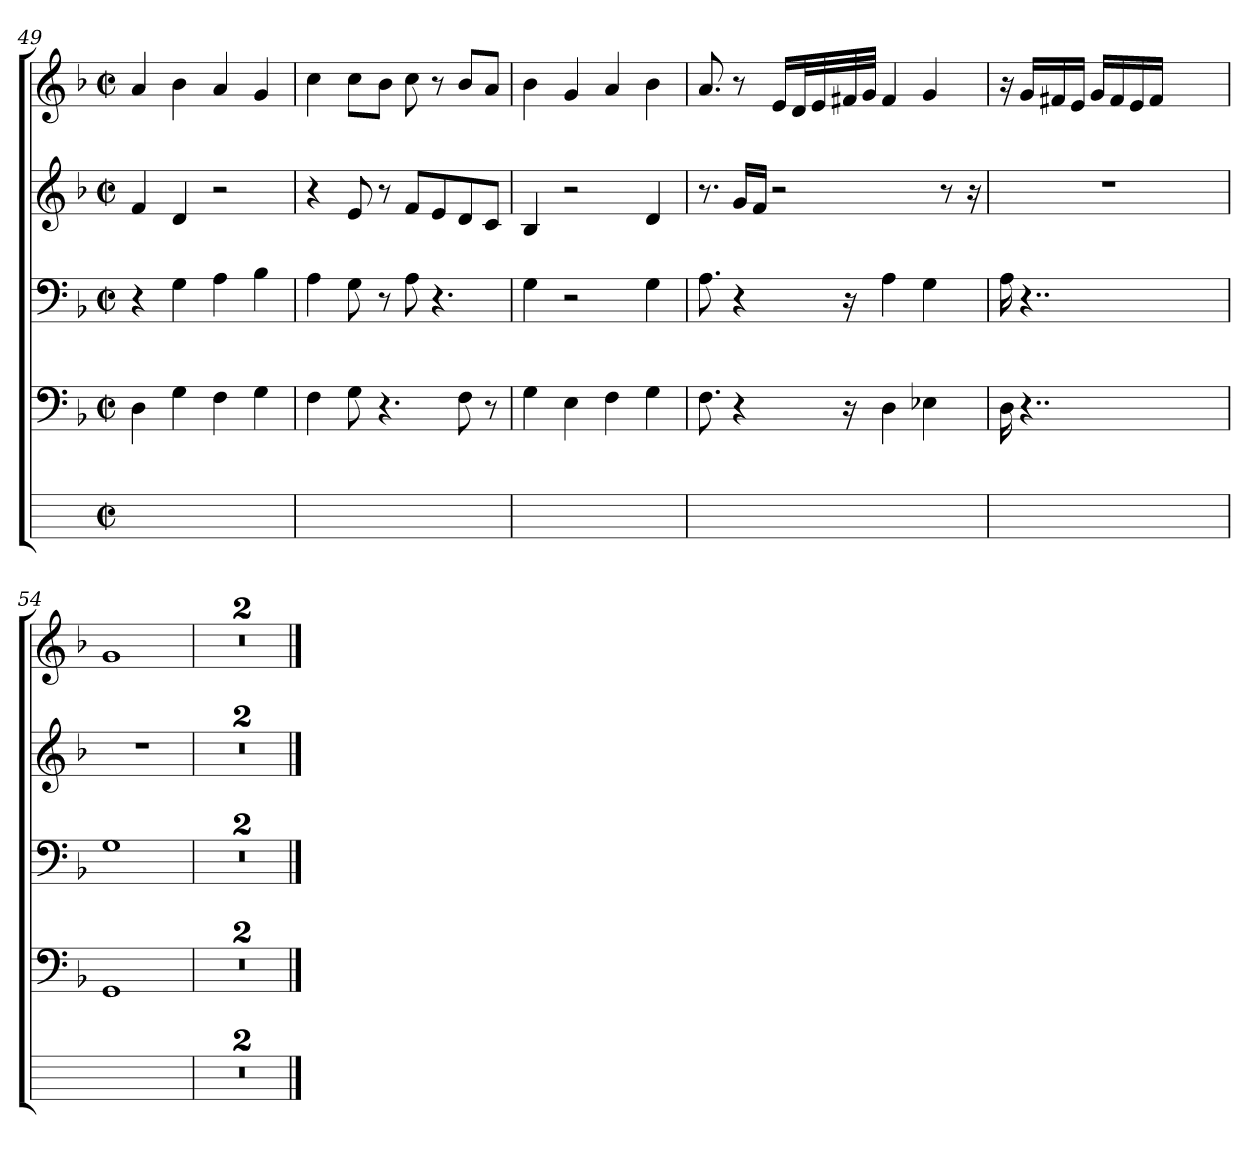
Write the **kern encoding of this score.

**kern	**kern	**kern	**kern	**kern
*part5	*part4	*part3	*part2	*part1
*staff5	*staff4	*staff3	*staff2	*staff1
*	*clefF4	*clefF4	*clefG2	*clefG2
*	*k[b-]	*k[b-]	*k[b-]	*k[b-]
*	*F:	*F:	*F:	*F:
*M2/2	*M2/2	*M2/2	*M2/2	*M2/2
*met(c|)	*met(c|)	*met(c|)	*met(c|)	*met(c|)
=49	=49	=49	=49	=49
1ryy	4D	4r	4f	4a
.	4G	4G	4d	4b-
.	4F	4A	2r	4a
.	4G	4B-	.	4g
=50	=50	=50	=50	=50
1ryy	4F	4A	4r	4cc
.	8G	8G	8e	8cciL
.	4.r	8r	8r	8b-jJ
.	.	8A	8fL	8cci
.	.	4.r	8e	8r
.	8F	.	8d	8b-L
.	8r	.	8cJ	8aJ
=51	=51	=51	=51	=51
1ryy	4G	4G	4B-	4b-
.	4E	2r	2r	4g
.	4F	.	.	4a
.	4G	4G	4d	4b-
=52	=52	=52	=52	=52
1ryy	8.F	8.A	8.r	8.a
.	4r	4r	16gjLL	8r
.	.	.	16fiJJ	.
.	.	.	2r	16ejLL
.	.	.	.	32djL
.	.	.	.	32ej
.	16r	16r	.	32f#Xj
.	.	.	.	32gjJJJ
.	4D	4A	.	4f#Z
.	4E-X	4G	.	4g
.	.	.	8r	.
.	.	.	16r	.
=53	=53	=53	=53	=53
1ryy	16D	16A	1r	16r
.	4..r	4..r	.	16gjLL
.	.	.	.	16f#Xj
.	.	.	.	16ejJJ
.	.	.	.	16giLL
.	.	.	.	16f#j
.	.	.	.	16ej
.	.	.	.	16f#jJJ
.	2ryy	2ryy	.	2ryy
=54	=54	=54	=54	=54
1ryy	1GGV	1G	1r	1g
=55	=55	=55	=55	=55
1ryy	1r	1r	1r	1r
=56	=56	=56	=56	=56
1ryy	1r	1r	1r	1r
==	==	==	==	==
*-	*-	*-	*-	*-
